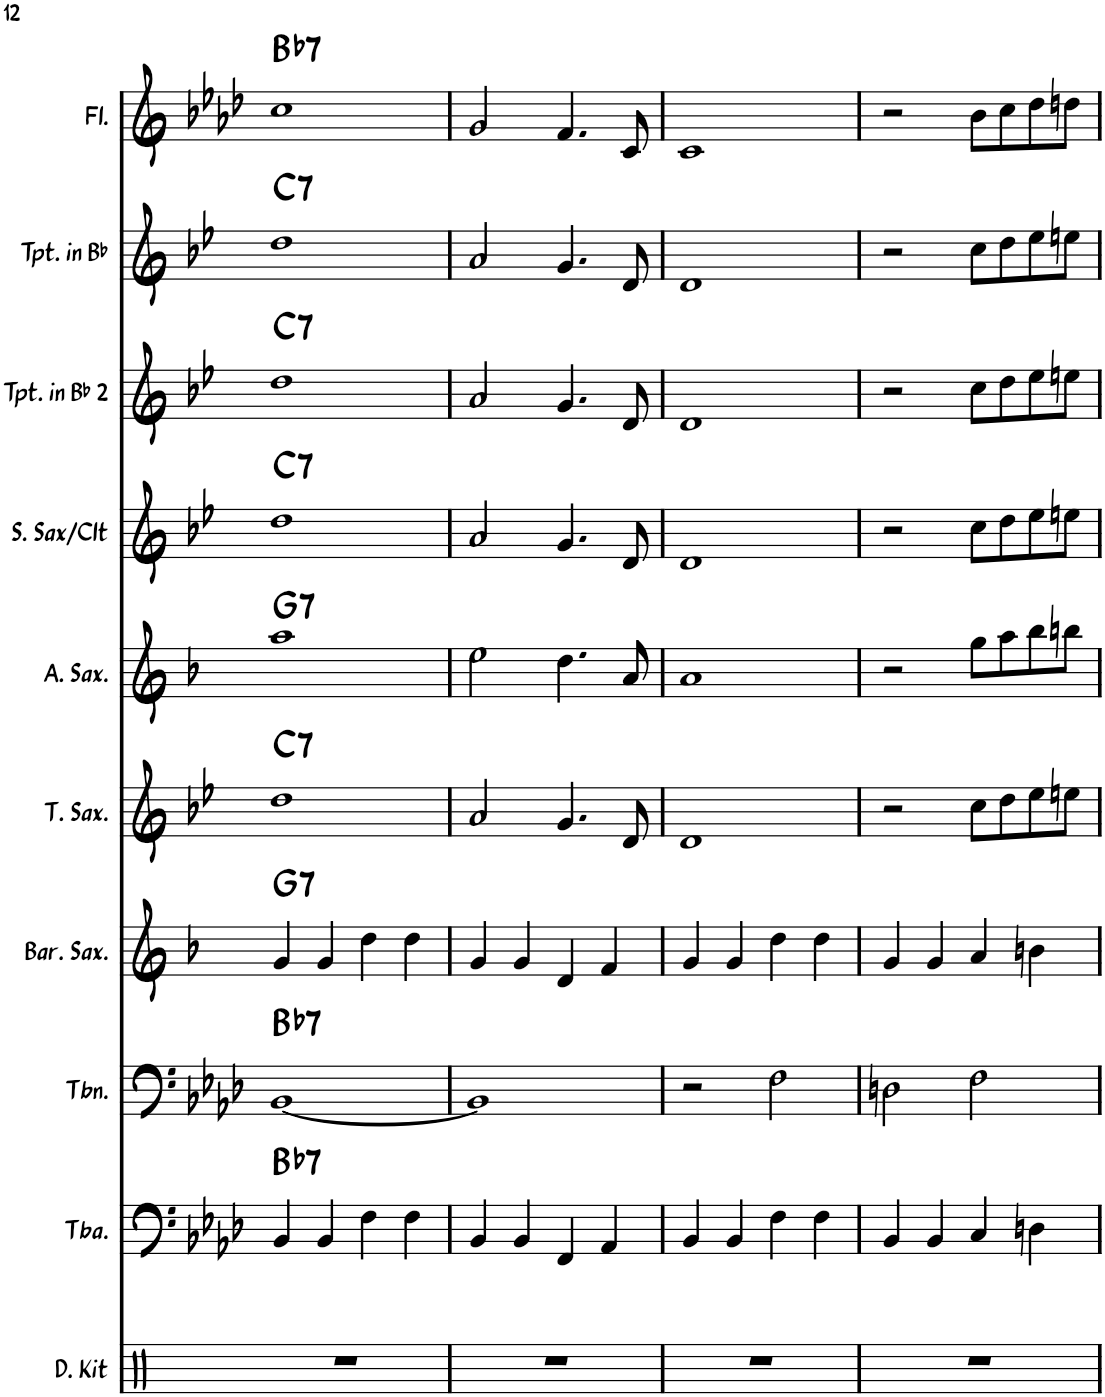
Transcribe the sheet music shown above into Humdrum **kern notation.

**kern	**kern	**harte	**kern	**harte	**kern	**harte	**kern	**harte	**kern	**harte	**kern	**harte	**kern	**harte	**kern	**harte	**kern	**harte
*part10	*part9	*part9	*part8	*part8	*part7	*part7	*part6	*part6	*part5	*part5	*part4	*part4	*part3	*part3	*part2	*part2	*part1	*part1
*staff10	*staff9	*	*staff8	*	*staff7	*	*staff6	*	*staff5	*	*staff4	*	*staff3	*	*staff2	*	*staff1	*
*I"Drum Kit	*I"Tuba	*	*I"Trombone	*	*I"Baritone Saxophone	*	*I"Tenor Saxophone	*	*I"Alto Saxophone	*	*I"Soprano Saxophone	*	*I"Trumpet in Bb 2	*	*I"Trumpet in Bb	*	*I"Flute	*
*I'D. Kit	*I'Tba.	*	*I'Tbn.	*	*I'Bar. Sax.	*	*I'T. Sax.	*	*I'A. Sax.	*	*	*	*I'Tpt. in Bb 2	*	*I'Tpt. in Bb	*	*I'Fl.	*
!!LO:PB:g=z
*clefX	*clefF4	*	*clefF4	*	*clefG2	*	*clefG2	*	*clefG2	*	*clefG2	*	*clefG2	*	*clefG2	*	*clefG2	*
*	*	*	*	*	*Trd12c21	*	*Trd8c14	*	*Trd5c9	*	*Trd1c2	*	*Trd1c2	*	*Trd1c2	*	*	*
*k[]	*k[b-e-a-d-]	*	*k[b-e-a-d-]	*	*k[b-]	*	*k[b-e-]	*	*k[b-]	*	*k[b-e-]	*	*k[b-e-]	*	*k[b-e-]	*	*k[b-e-a-d-]	*
*M2/2	*M2/2	*	*M2/2	*	*M2/2	*	*M2/2	*	*M2/2	*	*M2/2	*	*M2/2	*	*M2/2	*	*M2/2	*
*met(c|)	*met(c|)	*	*met(c|)	*	*met(c|)	*	*met(c|)	*	*met(c|)	*	*met(c|)	*	*met(c|)	*	*met(c|)	*	*met(c|)	*
=25	=25	=25	=25	=25	=25	=25	=25	=25	=25	=25	=25	=25	=25	=25	=25	=25	=25	=25
!	!	!LO:H:kt=7	!	!LO:H:kt=7	!	!LO:H:kt=7	!	!LO:H:kt=7	!	!LO:H:kt=7	!	!LO:H:kt=7	!	!LO:H:kt=7	!	!LO:H:kt=7	!	!LO:H:kt=7
1r	4BB-/	Bb:7	[1BB-	Bb:7	4g/	G:7	1dd	C:7	1aa	G:7	1dd	C:7	1dd	C:7	1dd	C:7	1cc	Bb:7
.	4BB-/	.	.	.	4g/	.	.	.	.	.	.	.	.	.	.	.	.	.
.	4F\	.	.	.	4dd\	.	.	.	.	.	.	.	.	.	.	.	.	.
.	4F\	.	.	.	4dd\	.	.	.	.	.	.	.	.	.	.	.	.	.
=26	=26	=26	=26	=26	=26	=26	=26	=26	=26	=26	=26	=26	=26	=26	=26	=26	=26	=26
1r	4BB-/	.	1BB-]	.	4g/	.	2a/	.	2ee\	.	2a/	.	2a/	.	2a/	.	2g/	.
.	4BB-/	.	.	.	4g/	.	.	.	.	.	.	.	.	.	.	.	.	.
.	4FF/	.	.	.	4d/	.	4.g/	.	4.dd\	.	4.g/	.	4.g/	.	4.g/	.	4.f/	.
.	4AA-/	.	.	.	4f/	.	.	.	.	.	.	.	.	.	.	.	.	.
.	.	.	.	.	.	.	8d/	.	8a/	.	8d/	.	8d/	.	8d/	.	8c/	.
=27	=27	=27	=27	=27	=27	=27	=27	=27	=27	=27	=27	=27	=27	=27	=27	=27	=27	=27
1r	4BB-/	.	2r	.	4g/	.	1d	.	1a	.	1d	.	1d	.	1d	.	1c	.
.	4BB-/	.	.	.	4g/	.	.	.	.	.	.	.	.	.	.	.	.	.
.	4F\	.	2F\	.	4dd\	.	.	.	.	.	.	.	.	.	.	.	.	.
.	4F\	.	.	.	4dd\	.	.	.	.	.	.	.	.	.	.	.	.	.
=28	=28	=28	=28	=28	=28	=28	=28	=28	=28	=28	=28	=28	=28	=28	=28	=28	=28	=28
1r	4BB-/	.	2Dn\	.	4g/	.	2r	.	2r	.	2r	.	2r	.	2r	.	2r	.
.	4BB-/	.	.	.	4g/	.	.	.	.	.	.	.	.	.	.	.	.	.
.	4C/	.	2F\	.	4a/	.	8cc\L	.	8gg\L	.	8cc\L	.	8cc\L	.	8cc\L	.	8b-\L	.
.	.	.	.	.	.	.	8dd\	.	8aa\	.	8dd\	.	8dd\	.	8dd\	.	8cc\	.
.	4Dn\	.	.	.	4bn\	.	8ee-\	.	8bb-\	.	8ee-\	.	8ee-\	.	8ee-\	.	8dd-\	.
.	.	.	.	.	.	.	8een\J	.	8bbn\J	.	8een\J	.	8een\J	.	8een\J	.	8ddn\J	.
=	=	=	=	=	=	=	=	=	=	=	=	=	=	=	=	=	=	=
*-	*-	*-	*-	*-	*-	*-	*-	*-	*-	*-	*-	*-	*-	*-	*-	*-	*-	*-
